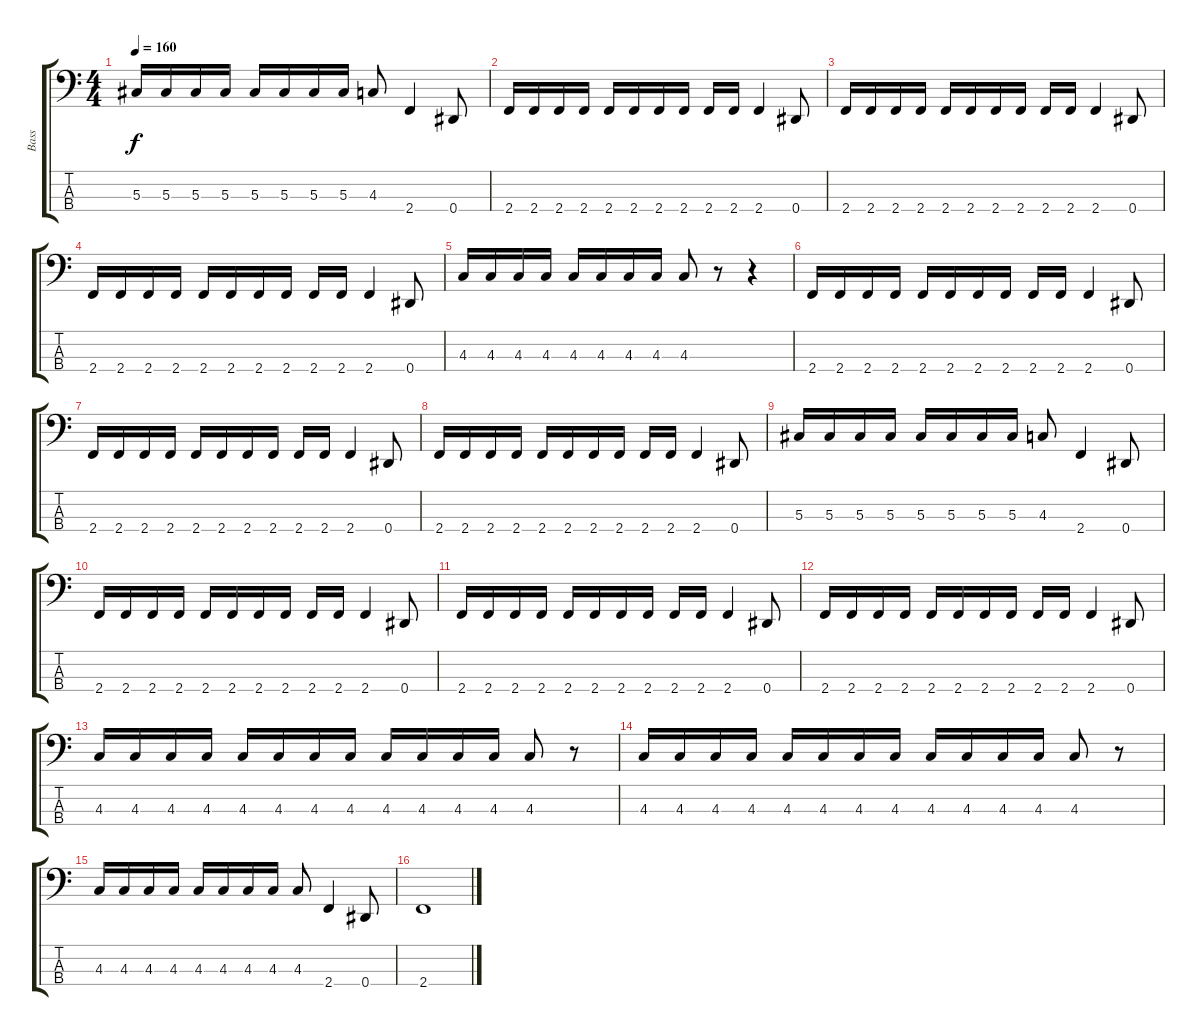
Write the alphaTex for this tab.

\track ("Bass" "Bass") {instrument electricbassfinger}
\staff {score tabs}
\tuning (Gb2 Db2 Ab1 Eb1) {hide}
\ts (4 4)
\tempo 160
\clef f4
\ks c
5.3.16{dy f} 5.3.16 5.3.16 5.3.16 5.3.16 5.3.16 5.3.16 5.3.16 4.3.8 2.4.4 0.4.8 |
2.4.16 2.4.16 2.4.16 2.4.16 2.4.16 2.4.16 2.4.16 2.4.16 2.4.16 2.4.16 2.4.4 0.4.8 |
2.4.16 2.4.16 2.4.16 2.4.16 2.4.16 2.4.16 2.4.16 2.4.16 2.4.16 2.4.16 2.4.4 0.4.8 |
2.4.16 2.4.16 2.4.16 2.4.16 2.4.16 2.4.16 2.4.16 2.4.16 2.4.16 2.4.16 2.4.4 0.4.8 |
4.3.16 4.3.16 4.3.16 4.3.16 4.3.16 4.3.16 4.3.16 4.3.16 4.3.8 r.8 r.4 |
2.4.16 2.4.16 2.4.16 2.4.16 2.4.16 2.4.16 2.4.16 2.4.16 2.4.16 2.4.16 2.4.4 0.4.8 |
2.4.16 2.4.16 2.4.16 2.4.16 2.4.16 2.4.16 2.4.16 2.4.16 2.4.16 2.4.16 2.4.4 0.4.8 |
2.4.16 2.4.16 2.4.16 2.4.16 2.4.16 2.4.16 2.4.16 2.4.16 2.4.16 2.4.16 2.4.4 0.4.8 |
5.3.16 5.3.16 5.3.16 5.3.16 5.3.16 5.3.16 5.3.16 5.3.16 4.3.8 2.4.4 0.4.8 |
2.4.16 2.4.16 2.4.16 2.4.16 2.4.16 2.4.16 2.4.16 2.4.16 2.4.16 2.4.16 2.4.4 0.4.8 |
2.4.16 2.4.16 2.4.16 2.4.16 2.4.16 2.4.16 2.4.16 2.4.16 2.4.16 2.4.16 2.4.4 0.4.8 |
2.4.16 2.4.16 2.4.16 2.4.16 2.4.16 2.4.16 2.4.16 2.4.16 2.4.16 2.4.16 2.4.4 0.4.8 |
4.3.16 4.3.16 4.3.16 4.3.16 4.3.16 4.3.16 4.3.16 4.3.16 4.3.16 4.3.16 4.3.16 4.3.16 4.3.8 r.8 |
4.3.16 4.3.16 4.3.16 4.3.16 4.3.16 4.3.16 4.3.16 4.3.16 4.3.16 4.3.16 4.3.16 4.3.16 4.3.8 r.8 |
4.3.16 4.3.16 4.3.16 4.3.16 4.3.16 4.3.16 4.3.16 4.3.16 4.3.8 2.4.4 0.4.8 |
2.4.1
